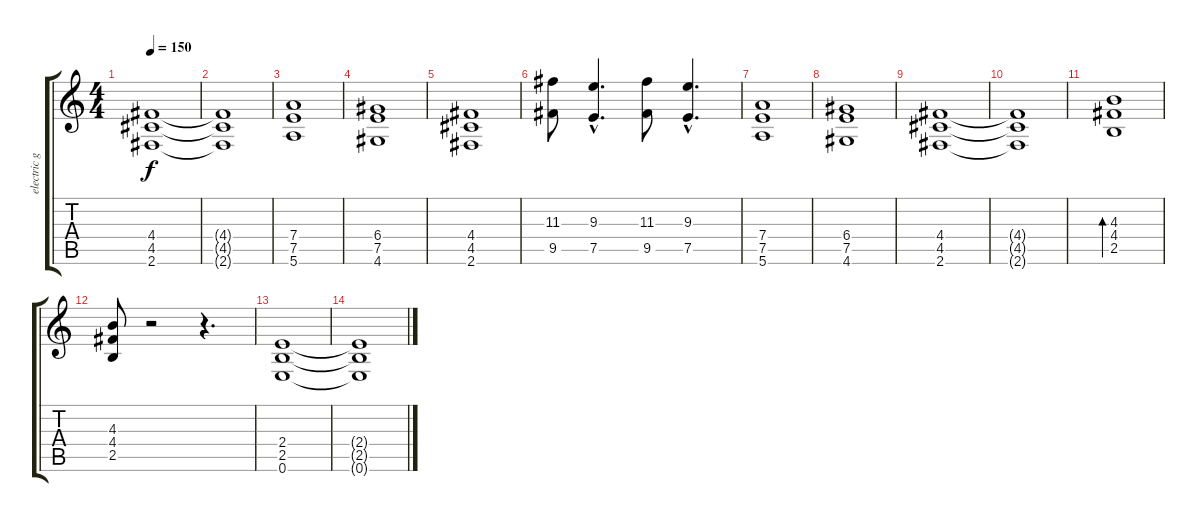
\track ("electric guitar" "electric g") {instrument overdrivenguitar}
\staff {score tabs}
\tuning (E4 B3 G3 D3 A2 E2) {hide}
\ts (4 4)
\tempo 150
\clef g2
\ks c
(4.4 4.5 2.6).1{dy f} |
(4.4{t} 4.5{t} 2.6{t}).1 |
(7.4 7.5 5.6).1 |
(6.4 7.5 4.6).1 |
(4.4 4.5 2.6).1 |
(11.3 9.5).8 (9.3{hac} 7.5{hac}).4{d} (11.3 9.5).8 (9.3{hac} 7.5{hac}).4{d} |
(7.4 7.5 5.6).1 |
(6.4 7.5 4.6).1 |
(4.4 4.5 2.6).1 |
(4.4{t} 4.5{t} 2.6{t}).1 |
(4.3 4.4 2.5).1{bd 30} |
(4.3 4.4 2.5).8 r.2 r.4{d} |
(2.4 2.5 0.6).1 |
(2.4{t} 2.5{t} 0.6{t}).1
